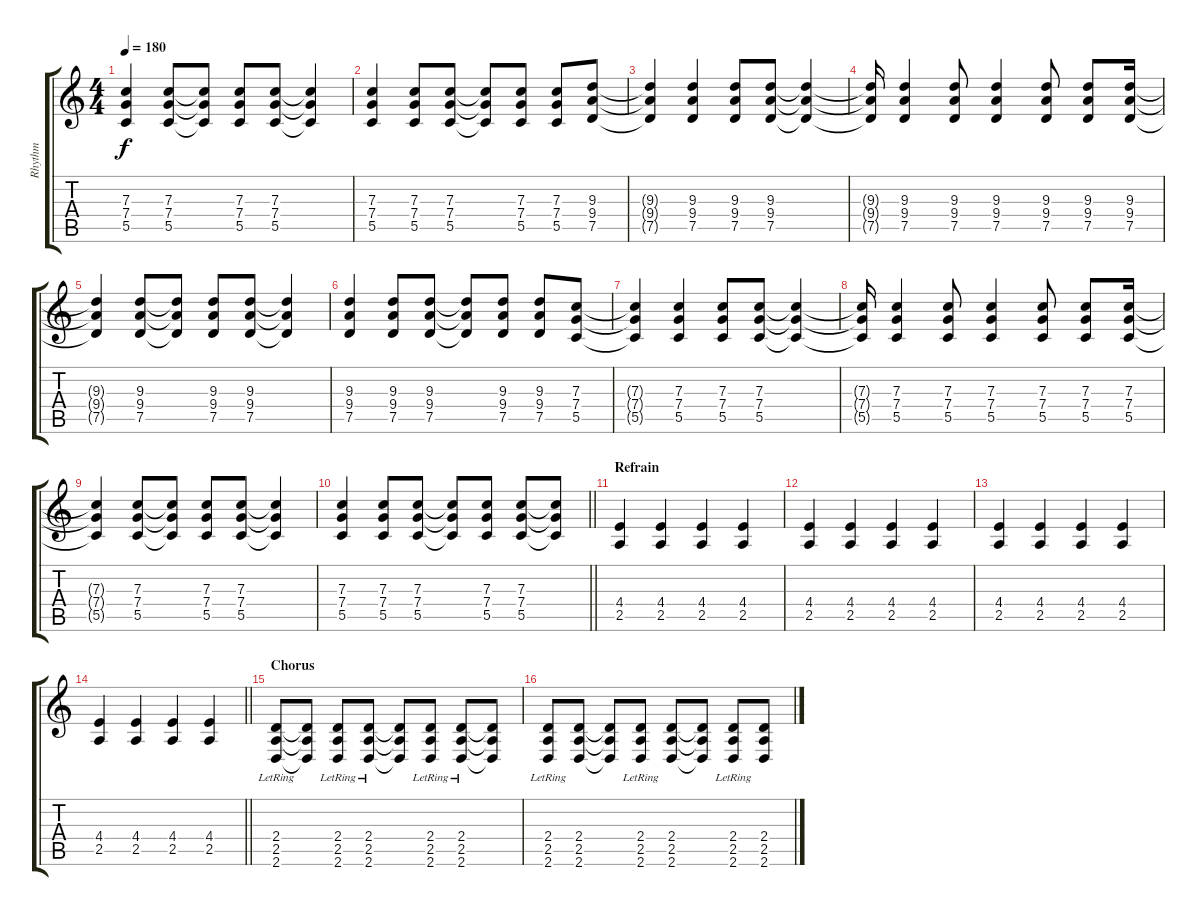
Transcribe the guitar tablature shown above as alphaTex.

\track ("Rhythm" "Rhythm") {instrument acousticguitarsteel}
\staff {score tabs}
\tuning (D4 A3 F3 C3 G2 C2) {hide}
\ts (4 4)
\tempo 180
\clef g2
\ks c
(7.3{t} 7.4{t} 5.5{t}).4{dy f} (7.3 7.4 5.5).8 (7.3{t} 7.4{t} 5.5{t}).8 (7.3 7.4 5.5).8 (7.3 7.4 5.5).8 (7.3{t} 7.4{t} 5.5{t}).4 |
(7.3 7.4 5.5).4 (7.3 7.4 5.5).8 (7.3 7.4 5.5).8 (7.3{t} 7.4{t} 5.5{t}).8 (7.3 7.4 5.5).8 (7.3 7.4 5.5).8 (9.3 9.4 7.5).8 |
(9.3{t} 9.4{t} 7.5{t}).4 (9.3 9.4 7.5).4 (9.3 9.4 7.5).8 (9.3 9.4 7.5).8 (9.3{t} 9.4{t} 7.5{t}).4 |
(9.3{t} 9.4{t} 7.5{t}).16 (9.3 9.4 7.5).4 (9.3 9.4 7.5).8 (9.3 9.4 7.5).4 (9.3 9.4 7.5).8 (9.3 9.4 7.5).8 (9.3 9.4 7.5).16 |
(9.3{t} 9.4{t} 7.5{t}).4 (9.3 9.4 7.5).8 (9.3{t} 9.4{t} 7.5{t}).8 (9.3 9.4 7.5).8 (9.3 9.4 7.5).8 (9.3{t} 9.4{t} 7.5{t}).4 |
(9.3 9.4 7.5).4 (9.3 9.4 7.5).8 (9.3 9.4 7.5).8 (9.3{t} 9.4{t} 7.5{t}).8 (9.3 9.4 7.5).8 (9.3 9.4 7.5).8 (7.3 7.4 5.5).8 |
(7.3{t} 7.4{t} 5.5{t}).4 (7.3 7.4 5.5).4 (7.3 7.4 5.5).8 (7.3 7.4 5.5).8 (7.3{t} 7.4{t} 5.5{t}).4 |
(7.3{t} 7.4{t} 5.5{t}).16 (7.3 7.4 5.5).4 (7.3 7.4 5.5).8 (7.3 7.4 5.5).4 (7.3 7.4 5.5).8 (7.3 7.4 5.5).8 (7.3 7.4 5.5).16 |
(7.3{t} 7.4{t} 5.5{t}).4 (7.3 7.4 5.5).8 (7.3{t} 7.4{t} 5.5{t}).8 (7.3 7.4 5.5).8 (7.3 7.4 5.5).8 (7.3{t} 7.4{t} 5.5{t}).4 |
\barLineRight lightlight
(7.3 7.4 5.5).4 (7.3 7.4 5.5).8 (7.3 7.4 5.5).8 (7.3{t} 7.4{t} 5.5{t}).8 (7.3 7.4 5.5).8 (7.3 7.4 5.5).8 (7.3{t} 7.4{t} 5.5{t}).8 |
\section ("" "Refrain")
(4.4 2.5).4 (4.4 2.5).4 (4.4 2.5).4 (4.4 2.5).4 |
(4.4 2.5).4 (4.4 2.5).4 (4.4 2.5).4 (4.4 2.5).4 |
(4.4 2.5).4 (4.4 2.5).4 (4.4 2.5).4 (4.4 2.5).4 |
\barLineRight lightlight
(4.4 2.5).4 (4.4 2.5).4 (4.4 2.5).4 (4.4 2.5).4 |
\section ("" "Chorus")
(2.4{lr} 2.5{lr} 2.6{lr}).8 (2.4{t} 2.5{t} 2.6{t}).8 (2.4{lr} 2.5{lr} 2.6{lr}).8 (2.4{lr} 2.5{lr} 2.6{lr}).8 (2.4{t} 2.5{t} 2.6{t}).8 (2.4{lr} 2.5{lr} 2.6{lr}).8 (2.4{lr} 2.5{lr} 2.6{lr}).8 (2.4{t} 2.5{t} 2.6{t}).8 |
(2.4{lr} 2.5{lr} 2.6{lr}).8 (2.4 2.5 2.6).8 (2.4{t} 2.5{t} 2.6{t}).8 (2.4{lr} 2.5{lr} 2.6{lr}).8 (2.4 2.5 2.6).8 (2.4{t} 2.5{t} 2.6{t}).8 (2.4{lr} 2.5{lr} 2.6{lr}).8 (2.4 2.5 2.6).8
